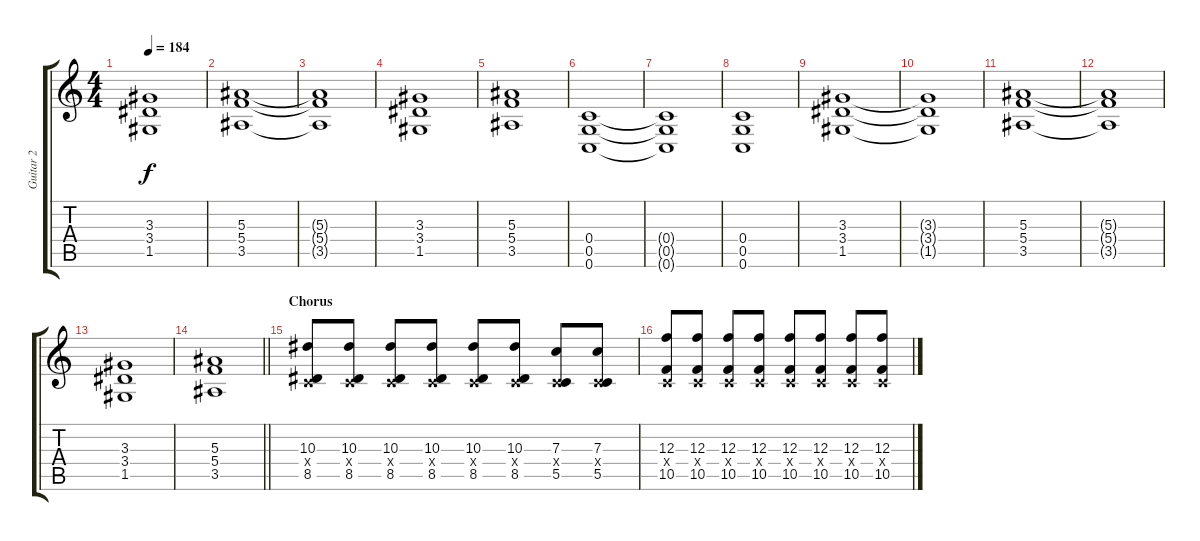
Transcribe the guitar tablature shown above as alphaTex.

\track ("Guitar 2" "Guitar 2") {instrument distortionguitar}
\staff {score tabs}
\tuning (D4 A3 F3 C3 G2 C2) {hide}
\ts (4 4)
\tempo 184
\clef g2
\ks c
(3.3{t} 3.4{t} 1.5{t}).1{dy f} |
(5.3 5.4 3.5).1 |
(5.3{t} 5.4{t} 3.5{t}).1 |
(3.3 3.4 1.5).1 |
(5.3 5.4 3.5).1 |
(0.4 0.5 0.6).1 |
(0.4{t} 0.5{t} 0.6{t}).1 |
(0.4 0.5 0.6).1 |
(3.3 3.4 1.5).1 |
(3.3{t} 3.4{t} 1.5{t}).1 |
(5.3 5.4 3.5).1 |
(5.3{t} 5.4{t} 3.5{t}).1 |
(3.3 3.4 1.5).1 |
\barLineRight lightlight
(5.3 5.4 3.5).1 |
\section ("" "Chorus")
(10.3 0.4{x} 8.5).8 (10.3 0.4{x} 8.5).8 (10.3 0.4{x} 8.5).8 (10.3 0.4{x} 8.5).8 (10.3 0.4{x} 8.5).8 (10.3 0.4{x} 8.5).8 (7.3 0.4{x} 5.5).8 (7.3 0.4{x} 5.5).8 |
(12.3 0.4{x} 10.5).8 (12.3 0.4{x} 10.5).8 (12.3 0.4{x} 10.5).8 (12.3 0.4{x} 10.5).8 (12.3 0.4{x} 10.5).8 (12.3 0.4{x} 10.5).8 (12.3 0.4{x} 10.5).8 (12.3 0.4{x} 10.5).8
